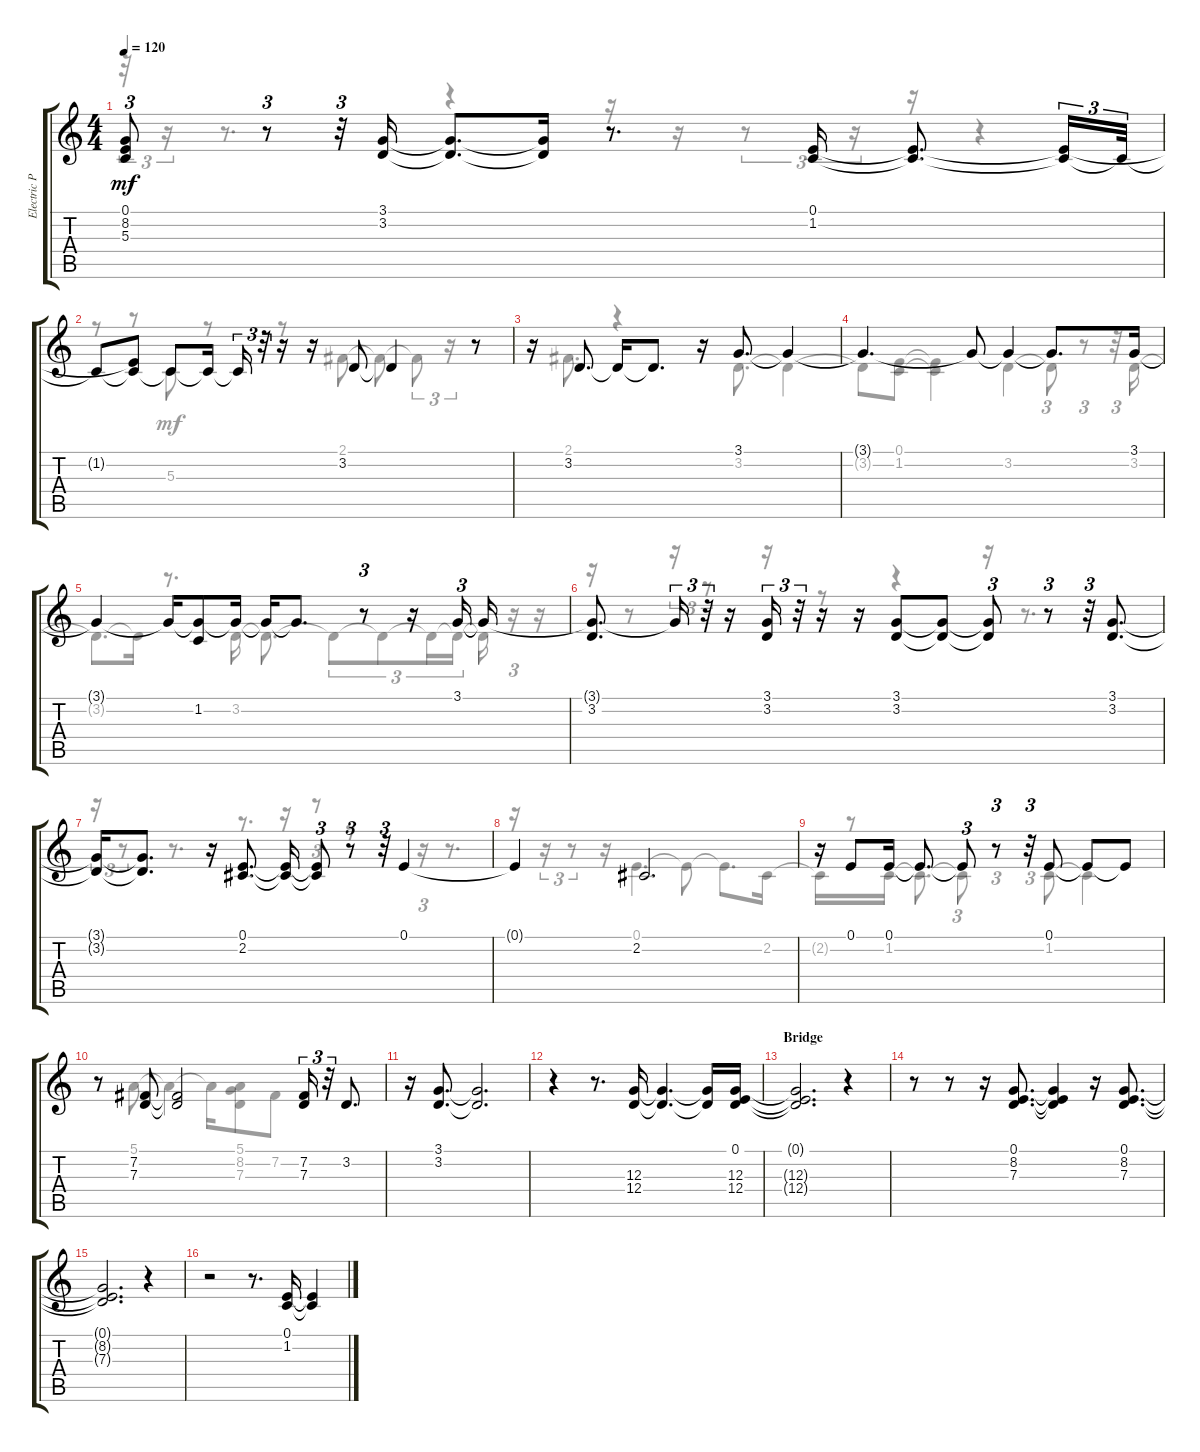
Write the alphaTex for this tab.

\track ("Electric Piano (Staff 1)" "Electric P") {instrument electricgrandpiano}
\staff {score tabs}
\tuning (E4 B3 G3 D3 A2 E2) {hide}
\voice
\ts (4 4)
\tempo 120
\clef g2
\ks aminor
(0.1{t} 8.2{t} 5.3{t}).8{tu (3 2) dy mf} r.8{tu (3 2)} r.32{tu (3 2)} (3.1 3.2).16 (3.1{t} 3.2{t}).8{d} (3.1{t} 3.2{t}).16 r.8{d} (0.1 1.2).16 (0.1{t} 1.2{t}).8{d} (0.1{t} 1.2{t}).16{tu (3 2)} 1.2{t}.32{tu (3 2)} |
1.2{t}.8 (0.1{t} 1.2{t}).8 1.2{t}.8 1.2{t}.16 1.2{t}.16{tu (3 2)} r.32{tu (3 2)} r.16 r.16 3.2.8 3.2{t}.4 r.8 |
r.16 3.2.8{d} 3.2{t}.16 3.2{t}.8{d} r.16 3.1.8{d} 3.1{t}.4 |
3.1{t}.4{d} 3.1{t}.8 3.1{t}.4 3.1{t}.8{d} 3.1.16 |
3.1{t}.4 3.1{t}.16 (3.1{t} 1.2).8 3.1{t}.16 3.1{t}.16 3.1{t}.8{d} r.8{tu (3 2)} r.16 3.1.16{tu (3 2)} 3.1{t}.16 |
(3.1{t} 3.2).8{d} 3.1{t}.16{tu (3 2)} r.32{tu (3 2)} r.16 (3.1 3.2).16{tu (3 2)} r.32{tu (3 2)} r.16 r.16 (3.1 3.2).8 (3.1{t} 3.2{t}).8 (3.1{t} 3.2{t}).8{tu (3 2)} r.8{tu (3 2)} r.32{tu (3 2)} (3.1 3.2).8{d} |
(3.1{t} 3.2{t}).16 (3.1{t} 3.2{t}).8{d} r.16 (0.1 2.2).8{d} (0.1{t} 2.2{t}).16 (0.1{t} 2.2{t}).8{tu (3 2)} r.8{tu (3 2)} r.32{tu (3 2)} 0.1.4 |
0.1{t}.4 2.2.2{d} |
r.16 0.1.8 0.1.16 0.1{t}.8{d} 0.1{t}.8{tu (3 2)} r.8{tu (3 2)} r.32{tu (3 2)} 0.1.8 0.1{t}.8 0.1{t}.8 |
r.8 (7.2 7.3).8 (7.2{t} 7.3{t}).2 (7.2 7.3).16{tu (3 2)} r.32{tu (3 2)} 3.2.8{d} |
r.16 (3.1 3.2).8{d} (3.1{t} 3.2{t}).2{d} |
r.4 r.8{d} (12.3 12.4).16 (12.3{t} 12.4{t}).4{d} (12.3{t} 12.4{t}).16 (0.1 12.3 12.4).16 |
\section ("" "Bridge")
(0.1{t} 12.3{t} 12.4{t}).2{d} r.4 |
r.8 r.8 r.16 (0.1 8.2 7.3).8{d} (0.1{t} 8.2{t} 7.3{t}).4 r.16 (0.1 8.2 7.3).8{d} |
(0.1{t} 8.2{t} 7.3{t}).2{d} r.4 |
r.2 r.8{d} (0.1 1.2).16 (0.1{t} 1.2{t}).4
\voice
\clef g2
\ottava regular
\simile none
\ks aminor
r.32{tu (3 2) dy mf} r.16{tu (3 2)} r.8{d} r.4 r.16 r.16 r.8{tu (3 2)} r.16{tu (3 2)} r.16 r.4 |
r.8 r.8 5.3.8 r.8 r.8 2.1.8 2.1{t}.8 2.1{t}.8{tu (3 2)} r.16{tu (3 2)} |
r.16 2.1.8{d} r.4 r.16 3.2.8{d} 3.2{t}.4 |
3.2{t}.8 (0.1 1.2).8 (0.1{t} 1.2{t}).4 3.2.4 3.2{t}.8{tu (3 2)} r.8{tu (3 2)} r.32{tu (3 2)} 3.2.16 |
3.2{t}.8{d} 3.2{t}.16 r.8{d} 3.2.16 3.2{t}.8{d} 3.2{t}.8{tu (3 2)} 3.2{t}.8{tu (3 2)} 3.2{t}.16{tu (3 2)} 3.2{t}.16{tu (3 2)} 3.2{t}.16 r.16{tu (3 2)} r.16 |
r.16 r.8 r.16{tu (3 2)} r.8{tu (3 2)} r.16 r.8 r.4 r.16 r.8{d} |
r.16{tu (3 2)} r.8{tu (3 2)} r.8{d} r.8{d} r.16 r.8{tu (3 2)} r.8 r.16{tu (3 2)} r.8{d} |
r.16 r.16{tu (3 2)} r.8{tu (3 2)} r.16 0.1.4{d} 0.1{t}.8 0.1{t}.8{d} 2.2.16 |
2.2{t}.16 r.8 1.2.16 1.2{t}.8{d} 1.2{t}.8{tu (3 2)} r.8{tu (3 2)} r.32{tu (3 2)} 1.2.8 1.2{t}.4 |
r.8 5.1.8 5.1{t}.4 5.1{t}.16 (5.1 8.2 7.3).8 7.2.8 |
|
|
|
|
|
